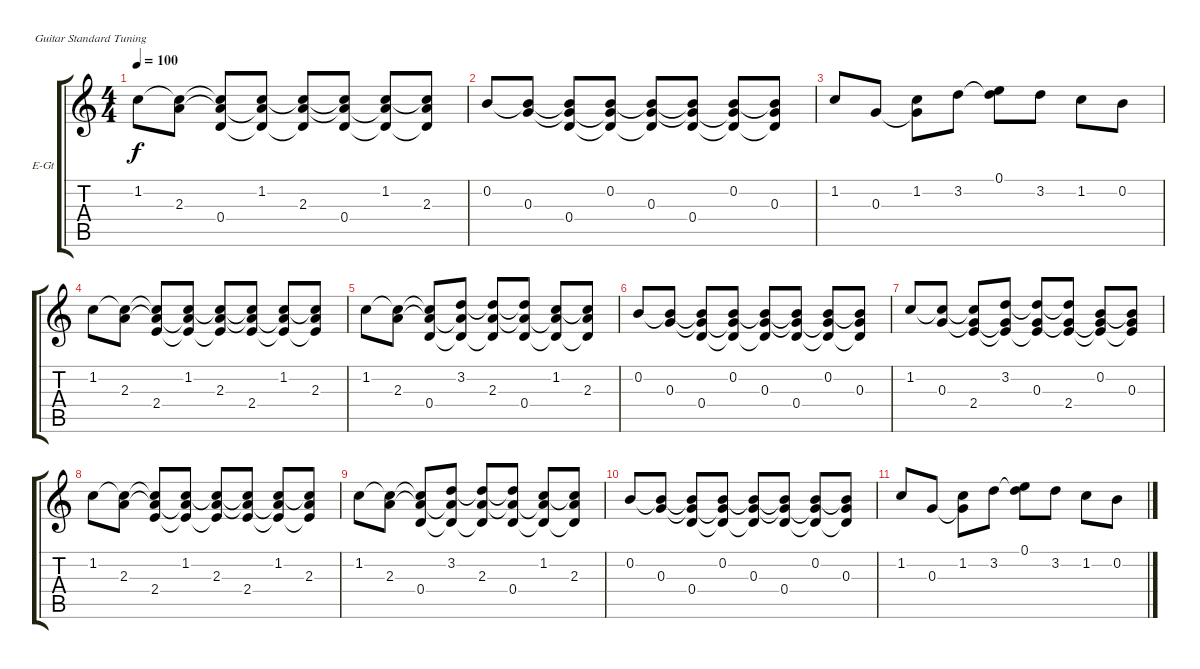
\bracketExtendMode groupsimilarinstruments
\firstSystemTrackNameOrientation horizontal
\otherSystemsTrackNameOrientation horizontal
\track ("guitar1" "E-Gt") {instrument electricguitarclean}
\staff {score tabs}
\tuning (E4 B3 G3 D3 A2 E2)
\ts (4 4)
\tempo 100
\clef g2
\scale
0.333333
\ks c
1.2.8{dy f} (2.3 1.2{t}).8 (1.2{t} 0.4 2.3{t}).8 (1.2 2.3{t} 0.4{t}).8 (2.3 0.4{t} 1.2{t}).8 (1.2{t} 0.4 2.3{t}).8 (1.2 2.3{t} 0.4{t}).8 (1.2{t} 2.3 0.4{t}).8 |
\scale
0.333333 0.2.8 (0.3 0.2{t}).8 (0.2{t} 0.4 0.3{t}).8 (0.2 0.3{t} 0.4{t}).8 (0.3 0.4{t} 0.2{t}).8 (0.2{t} 0.4 0.3{t}).8 (0.2 0.3{t} 0.4{t}).8 (0.2{t} 0.3 0.4{t}).8 |
\scale
0.333333 1.2.8 0.3.8 (1.2 0.3{t}).8 3.2.8 (0.1 3.2{t}).8 3.2.8 1.2.8 0.2.8 |
\scale
0.333333 1.2.8 (2.3 1.2{t}).8 (1.2{t} 2.4 2.3{t}).8 (1.2 2.3{t} 2.4{t}).8 (2.3 2.4{t} 1.2{t}).8 (1.2{t} 2.4 2.3{t}).8 (1.2 2.3{t} 2.4{t}).8 (1.2{t} 2.3 2.4{t}).8 |
\scale
0.333333 1.2.8 (2.3 1.2{t}).8 (1.2{t} 0.4 2.3{t}).8 (3.2 2.3{t} 0.4{t}).8 (2.3 0.4{t} 3.2{t}).8 (3.2{t} 0.4 2.3{t}).8 (1.2 2.3{t} 0.4{t}).8 (1.2{t} 2.3 0.4{t}).8 |
\scale
0.333333 0.2.8 (0.3 0.2{t}).8 (0.2{t} 0.4 0.3{t}).8 (0.2 0.3{t} 0.4{t}).8 (0.3 0.4{t} 0.2{t}).8 (0.2{t} 0.4 0.3{t}).8 (0.2 0.3{t} 0.4{t}).8 (0.2{t} 0.3 0.4{t}).8 |
\scale
0.333333 1.2.8 (0.3 1.2{t}).8 (1.2{t} 2.4 0.3{t}).8 (3.2 0.3{t} 2.4{t}).8 (0.3 2.4{t} 3.2{t}).8 (3.2{t} 2.4 0.3{t}).8 (0.2 0.3{t} 2.4{t}).8 (0.2{t} 0.3 2.4{t}).8 |
\scale
0.333333 1.2.8 (2.3 1.2{t}).8 (1.2{t} 2.4 2.3{t}).8 (1.2 2.3{t} 2.4{t}).8 (2.3 2.4{t} 1.2{t}).8 (1.2{t} 2.4 2.3{t}).8 (1.2 2.3{t} 2.4{t}).8 (1.2{t} 2.3 2.4{t}).8 |
\scale
0.333333 1.2.8 (2.3 1.2{t}).8 (1.2{t} 0.4 2.3{t}).8 (3.2 2.3{t} 0.4{t}).8 (2.3 0.4{t} 3.2{t}).8 (3.2{t} 0.4 2.3{t}).8 (1.2 2.3{t} 0.4{t}).8 (1.2{t} 2.3 0.4{t}).8 |
\scale
0.333333 0.2.8 (0.3 0.2{t}).8 (0.2{t} 0.4 0.3{t}).8 (0.2 0.3{t} 0.4{t}).8 (0.3 0.4{t} 0.2{t}).8 (0.2{t} 0.4 0.3{t}).8 (0.2 0.3{t} 0.4{t}).8 (0.2{t} 0.3 0.4{t}).8 |
\scale
0.333333 1.2.8 0.3.8 (1.2 0.3{t}).8 3.2.8 (0.1 3.2{t}).8 3.2.8 1.2.8 0.2.8 |
\scale
0.333333 |
\scale
0.333333 |
\scale
0.333333 |
\scale
0.333333 |
\scale
0.333333
